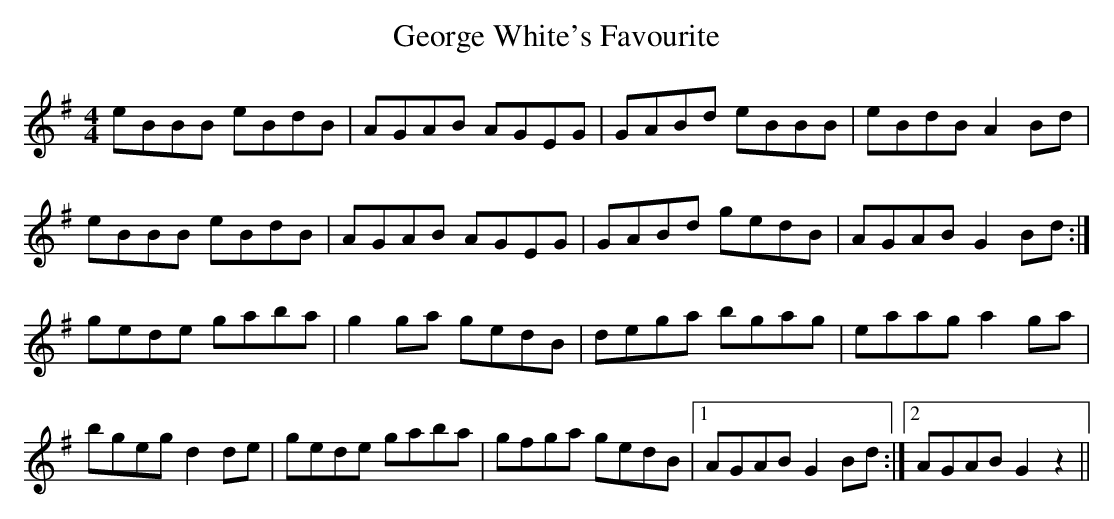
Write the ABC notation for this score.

X:1
T:George White's Favourite
M:4/4
L:1/8
K:G
eBBB eBdB|AGAB AGEG|GABd eBBB| eBdB A2 Bd|
eBBB eBdB|AGAB AGEG|GABd gedB|AGAB G2 Bd :|
gede gaba|g2 ga gedB|dega bgag|eaag a2 ga|
bgeg d2 de|gede gaba|gfga gedB|1 AGAB G2 Bd :|2 AGAB G2 z2 ||
